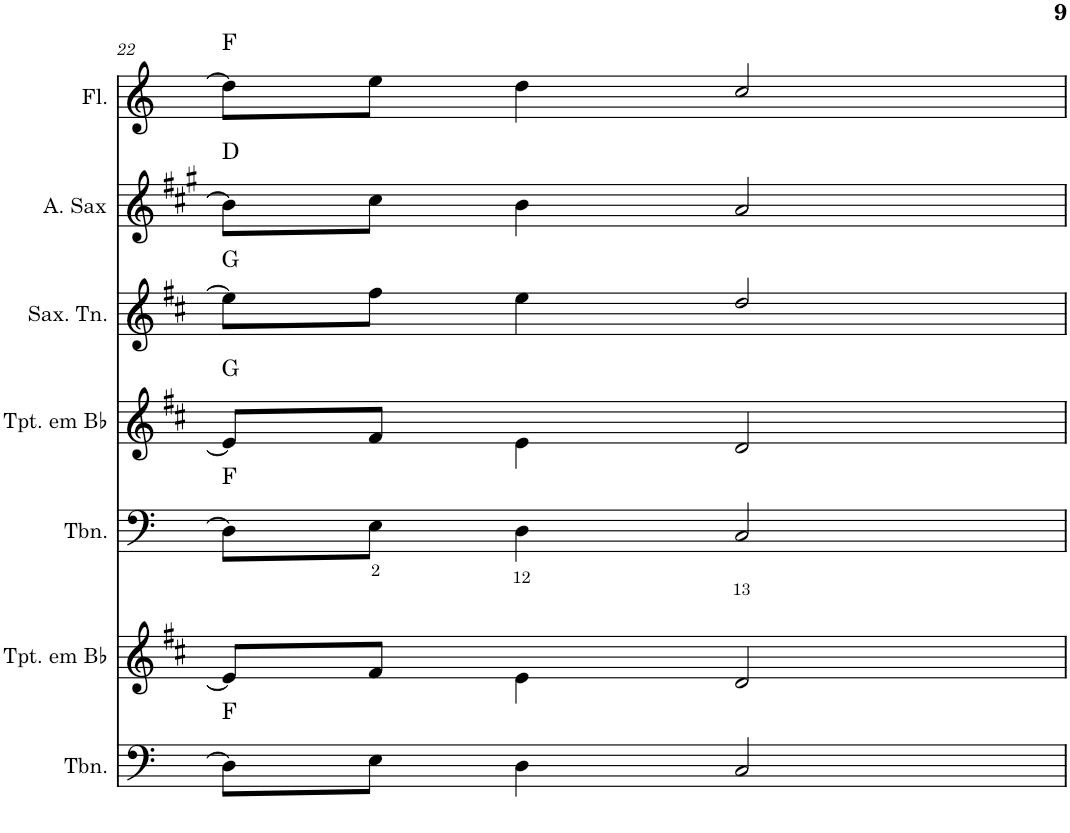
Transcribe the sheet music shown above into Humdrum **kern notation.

**kern	**harte	**kern	**kern	**kern	**harte	**kern	**harte	**kern	**harte	**kern	**harte
*part7	*part7	*part6	*part5	*part4	*part4	*part3	*part3	*part2	*part2	*part1	*part1
*staff7	*	*staff6	*staff5	*staff4	*	*staff3	*	*staff2	*	*staff1	*
*I"Trombone	*	*I"Trompete em Bb	*I"Trombone	*I"Trompete em Bb	*	*I"Saxofone Tenor	*	*I"Saxofone Alto	*	*I"Flauta Transversal	*
*I'Tbn.	*	*I'Tpt. em Bb	*I'Tbn.	*I'Tpt. em Bb	*	*I'Sax. Tn.	*	*	*	*I'Fl.	*
!!LO:PB:g=z
*clefF4	*	*clefG2	*clefF4	*clefG2	*	*clefG2	*	*clefG2	*	*clefG2	*
*	*	*Trd1c2	*	*Trd1c2	*	*Trd8c14	*	*Trd5c9	*	*	*
*k[]	*	*k[f#c#]	*k[]	*k[f#c#]	*	*k[f#c#]	*	*k[f#c#g#]	*	*k[]	*
*M4/4	*	*M4/4	*M4/4	*M4/4	*	*M4/4	*	*M4/4	*	*M4/4	*
=22	=22	=22	=22	=22	=22	=22	=22	=22	=22	=22	=22
8D\L]	F:maj	8e/L]	8D\L]	8e/L]	G:maj	8ee\L]	G:maj	8b\L]	D:maj	8dd\L]	F:maj
8E\J	.	8f#/J	8E\J	8f#/J	.	8ff#\J	.	8cc#\J	.	8ee\J	.
4D\	.	4e\	4D\	4e\	.	4ee\	.	4b\	.	4dd\	.
2C/	.	2d/	2C/	2d/	.	2dd/	.	2a/	.	2cc/	.
=	=	=	=	=	=	=	=	=	=	=	=
*-	*-	*-	*-	*-	*-	*-	*-	*-	*-	*-	*-
